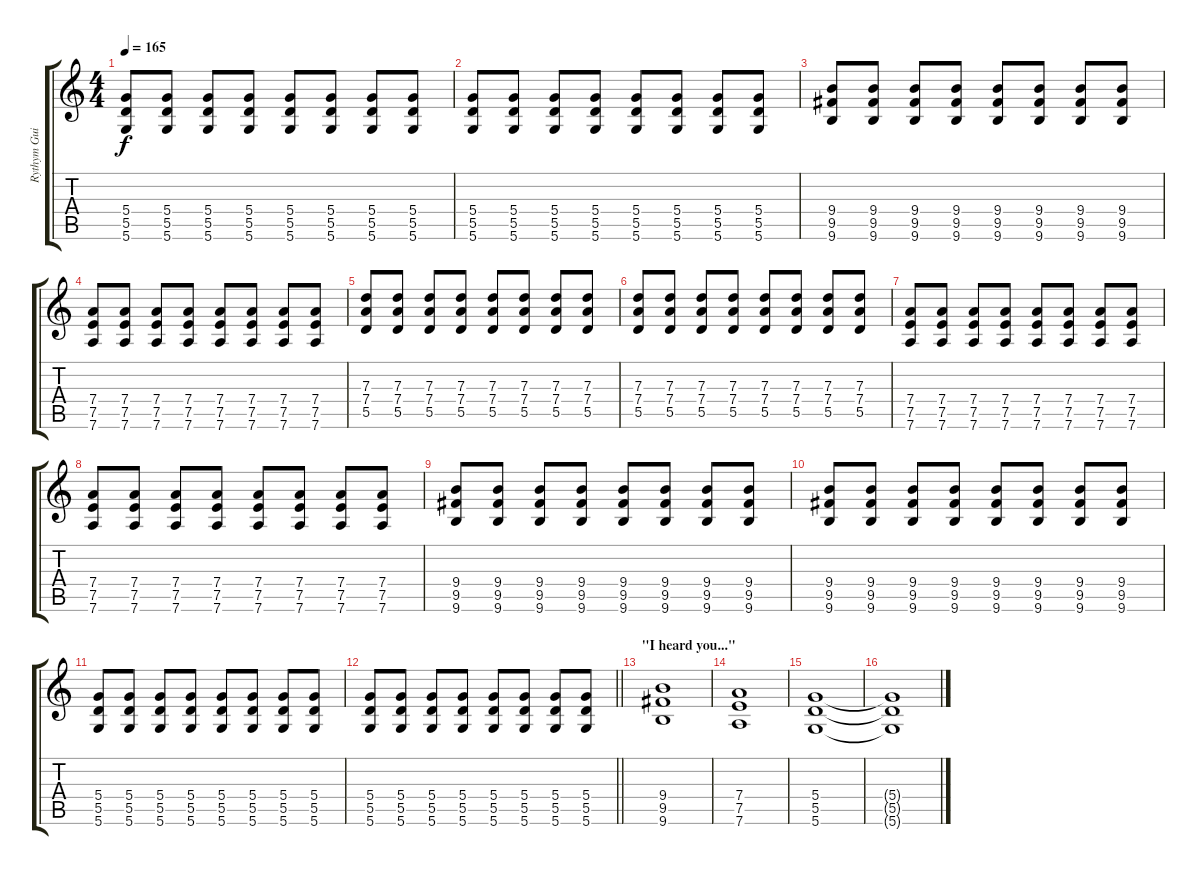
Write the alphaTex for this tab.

\track ("Rythym Guitar" "Rythym Gui") {instrument distortionguitar}
\staff {score tabs}
\tuning (E4 B3 G3 D3 A2 D2) {hide}
\ts (4 4)
\tempo 165
\clef g2
\ks c
(5.4 5.5 5.6).8{dy f} (5.4 5.5 5.6).8 (5.4 5.5 5.6).8 (5.4 5.5 5.6).8 (5.4 5.5 5.6).8 (5.4 5.5 5.6).8 (5.4 5.5 5.6).8 (5.4 5.5 5.6).8 |
(5.4 5.5 5.6).8 (5.4 5.5 5.6).8 (5.4 5.5 5.6).8 (5.4 5.5 5.6).8 (5.4 5.5 5.6).8 (5.4 5.5 5.6).8 (5.4 5.5 5.6).8 (5.4 5.5 5.6).8 |
(9.4 9.5 9.6).8 (9.4 9.5 9.6).8 (9.4 9.5 9.6).8 (9.4 9.5 9.6).8 (9.4 9.5 9.6).8 (9.4 9.5 9.6).8 (9.4 9.5 9.6).8 (9.4 9.5 9.6).8 |
(7.4 7.5 7.6).8 (7.4 7.5 7.6).8 (7.4 7.5 7.6).8 (7.4 7.5 7.6).8 (7.4 7.5 7.6).8 (7.4 7.5 7.6).8 (7.4 7.5 7.6).8 (7.4 7.5 7.6).8 |
(7.3 7.4 5.5).8 (7.3 7.4 5.5).8 (7.3 7.4 5.5).8 (7.3 7.4 5.5).8 (7.3 7.4 5.5).8 (7.3 7.4 5.5).8 (7.3 7.4 5.5).8 (7.3 7.4 5.5).8 |
(7.3 7.4 5.5).8 (7.3 7.4 5.5).8 (7.3 7.4 5.5).8 (7.3 7.4 5.5).8 (7.3 7.4 5.5).8 (7.3 7.4 5.5).8 (7.3 7.4 5.5).8 (7.3 7.4 5.5).8 |
(7.4 7.5 7.6).8 (7.4 7.5 7.6).8 (7.4 7.5 7.6).8 (7.4 7.5 7.6).8 (7.4 7.5 7.6).8 (7.4 7.5 7.6).8 (7.4 7.5 7.6).8 (7.4 7.5 7.6).8 |
(7.4 7.5 7.6).8 (7.4 7.5 7.6).8 (7.4 7.5 7.6).8 (7.4 7.5 7.6).8 (7.4 7.5 7.6).8 (7.4 7.5 7.6).8 (7.4 7.5 7.6).8 (7.4 7.5 7.6).8 |
(9.4 9.5 9.6).8 (9.4 9.5 9.6).8 (9.4 9.5 9.6).8 (9.4 9.5 9.6).8 (9.4 9.5 9.6).8 (9.4 9.5 9.6).8 (9.4 9.5 9.6).8 (9.4 9.5 9.6).8 |
(9.4 9.5 9.6).8 (9.4 9.5 9.6).8 (9.4 9.5 9.6).8 (9.4 9.5 9.6).8 (9.4 9.5 9.6).8 (9.4 9.5 9.6).8 (9.4 9.5 9.6).8 (9.4 9.5 9.6).8 |
(5.4 5.5 5.6).8 (5.4 5.5 5.6).8 (5.4 5.5 5.6).8 (5.4 5.5 5.6).8 (5.4 5.5 5.6).8 (5.4 5.5 5.6).8 (5.4 5.5 5.6).8 (5.4 5.5 5.6).8 |
\barLineRight lightlight
(5.4 5.5 5.6).8 (5.4 5.5 5.6).8 (5.4 5.5 5.6).8 (5.4 5.5 5.6).8 (5.4 5.5 5.6).8 (5.4 5.5 5.6).8 (5.4 5.5 5.6).8 (5.4 5.5 5.6).8 |
\section ("" "\"I heard you...\"")
(9.4 9.5 9.6).1 |
(7.4 7.5 7.6).1 |
(5.4 5.5 5.6).1 |
(5.4{t} 5.5{t} 5.6{t}).1
